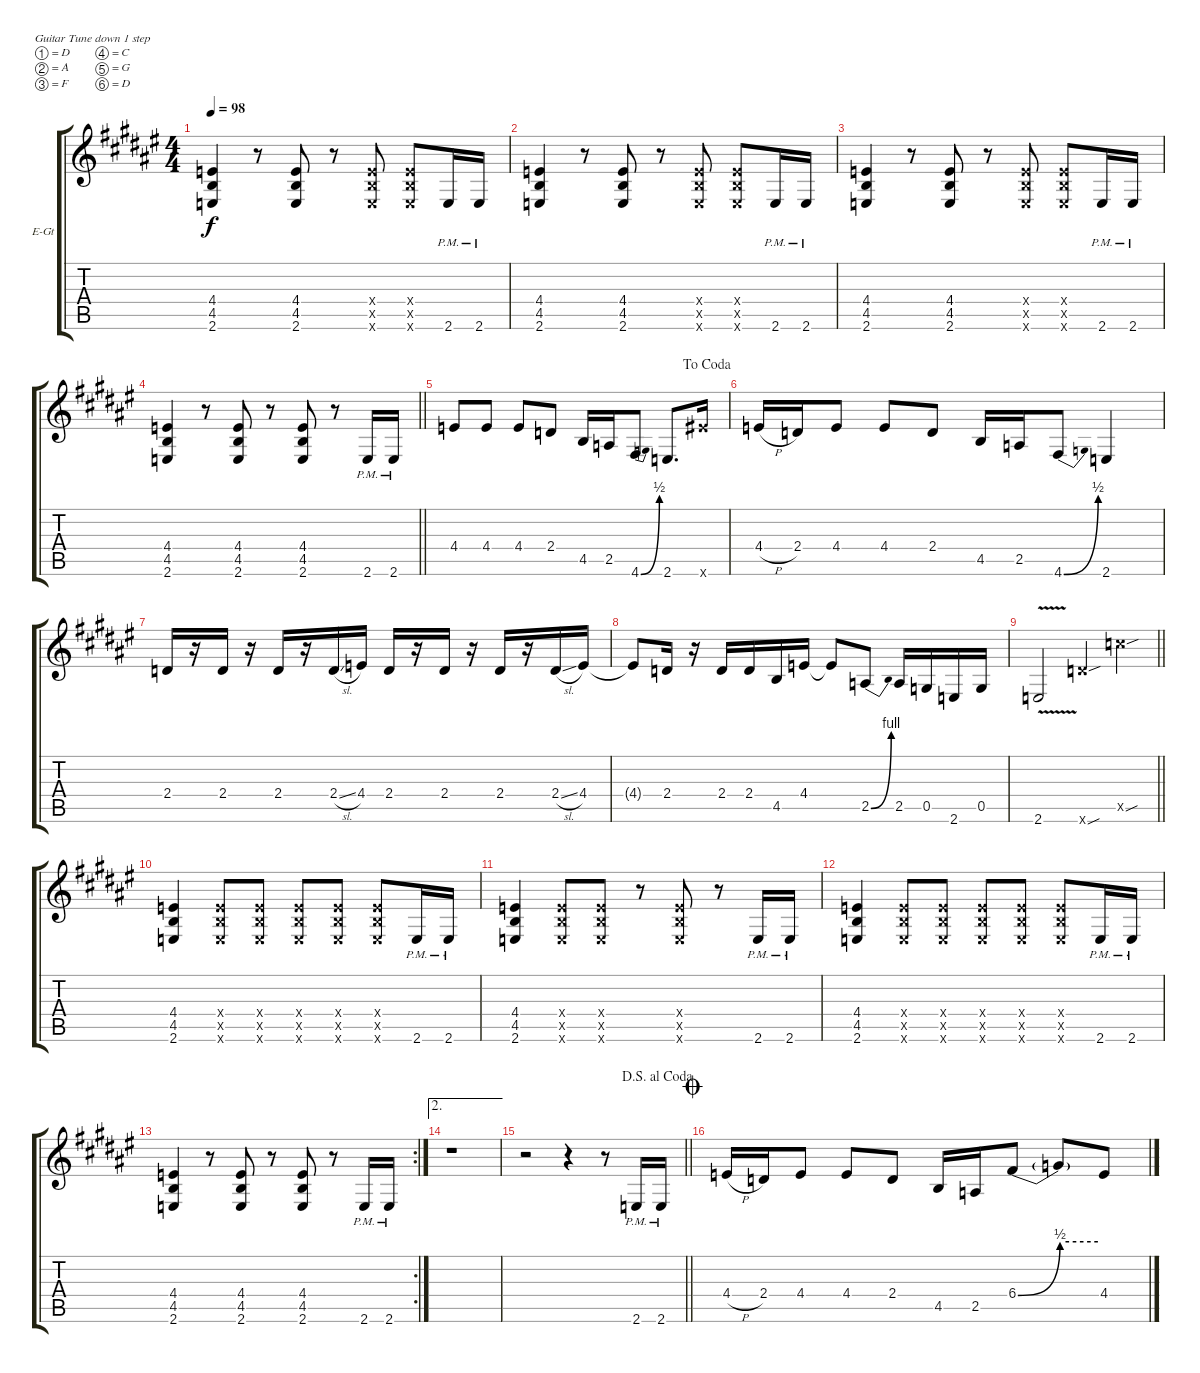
\bracketExtendMode groupsimilarinstruments
\firstSystemTrackNameOrientation horizontal
\otherSystemsTrackNameOrientation horizontal
\track ("Untitled" "E-Gt") {instrument distortionguitar}
\staff {score tabs}
\tuning (D4 A3 F3 C3 G2 D2)
\ts (4 4)
\tempo 98
\clef g2
\ks d#minor
(4.4 4.5 2.6).4{dy f} r.8 (4.4 4.5 2.6).8 r.8 (4.4{x} 4.5{x} 2.6{x}).8 (4.4{x} 4.5{x} 2.6{x}).8 2.6{pm}.16 2.6{pm}.16 |
(4.4 4.5 2.6).4 r.8 (4.4 4.5 2.6).8 r.8 (4.4{x} 4.5{x} 2.6{x}).8 (4.4{x} 4.5{x} 2.6{x}).8 2.6{pm}.16 2.6{pm}.16 |
(4.4 4.5 2.6).4 r.8 (4.4 4.5 2.6).8 r.8 (4.4{x} 4.5{x} 2.6{x}).8 (4.4{x} 4.5{x} 2.6{x}).8 2.6{pm}.16 2.6{pm}.16 |
\barLineRight lightlight
(4.4 4.5 2.6).4 r.8 (4.4 4.5 2.6).8 r.8 (4.4 4.5 2.6).8 r.8 2.6{pm}.16 2.6{pm}.16 |
\jump dacoda
4.4.8 4.4.8 4.4.8 2.4.8 4.5.16 2.5.16 4.6{be (bend 0 0 60 2)}.8 2.6.8{d} 15.6{x}.16 |
4.4{h}.16 2.4.16 4.4.8 4.4.8 2.4.8 4.5.16 2.5.16 4.6{be (bend 0 0 60 2)}.8 2.6.4 |
2.4.16 r.16 2.4.16 r.16 2.4.16 r.16 2.4{sl}.16 4.4.16 2.4.16 r.16 2.4.16 r.16 2.4.16 r.16 2.4{sl}.16 4.4.16 |
4.4{t}.8 2.4.16 r.16 2.4.16 2.4.16 4.5.16 4.4.16 4.4{t}.8 2.5{be (bend 0 0 60 4)}.8 2.5.16 0.5.16 2.6.16 0.5.16 |
\barLineRight lightlight
2.6{v}.2 12.6{sou x}.4 17.5{sou x}.4 |
\section ("" " ")
(4.4 4.5 2.6).4 (4.4{x} 4.5{x} 2.6{x}).8 (4.4{x} 4.5{x} 2.6{x}).8 (4.4{x} 4.5{x} 2.6{x}).8 (4.4{x} 4.5{x} 2.6{x}).8 (4.4{x} 4.5{x} 2.6{x}).8 2.6{pm}.16 2.6{pm}.16 |
(4.4 4.5 2.6).4 (4.4{x} 4.5{x} 2.6{x}).8 (4.4{x} 4.5{x} 2.6{x}).8 r.8 (4.4{x} 4.5{x} 2.6{x}).8 r.8 2.6{pm}.16 2.6{pm}.16 |
(4.4 4.5 2.6).4 (4.4{x} 4.5{x} 2.6{x}).8 (4.4{x} 4.5{x} 2.6{x}).8 (4.4{x} 4.5{x} 2.6{x}).8 (4.4{x} 4.5{x} 2.6{x}).8 (4.4{x} 4.5{x} 2.6{x}).8 2.6{pm}.16 2.6{pm}.16 |
\rc 2
(4.4 4.5 2.6).4 r.8 (4.4 4.5 2.6).8 r.8 (4.4 4.5 2.6).8 r.8 2.6{pm}.16 2.6{pm}.16 |
\ae 2
\ks f#
r.1 |
\jump dalsegnoalcoda
\barLineRight lightlight
\ks d#minor
r.2 r.4 r.8 2.6{pm}.16 2.6{pm}.16 |
\jump coda
4.4{h}.16 2.4.16 4.4.8 4.4.8 2.4.8 4.5.16 2.5.16 6.4{be (bend 0 0 60 2)}.8 6.4{be (hold 0 2 60 2) t}.8 4.4.8
